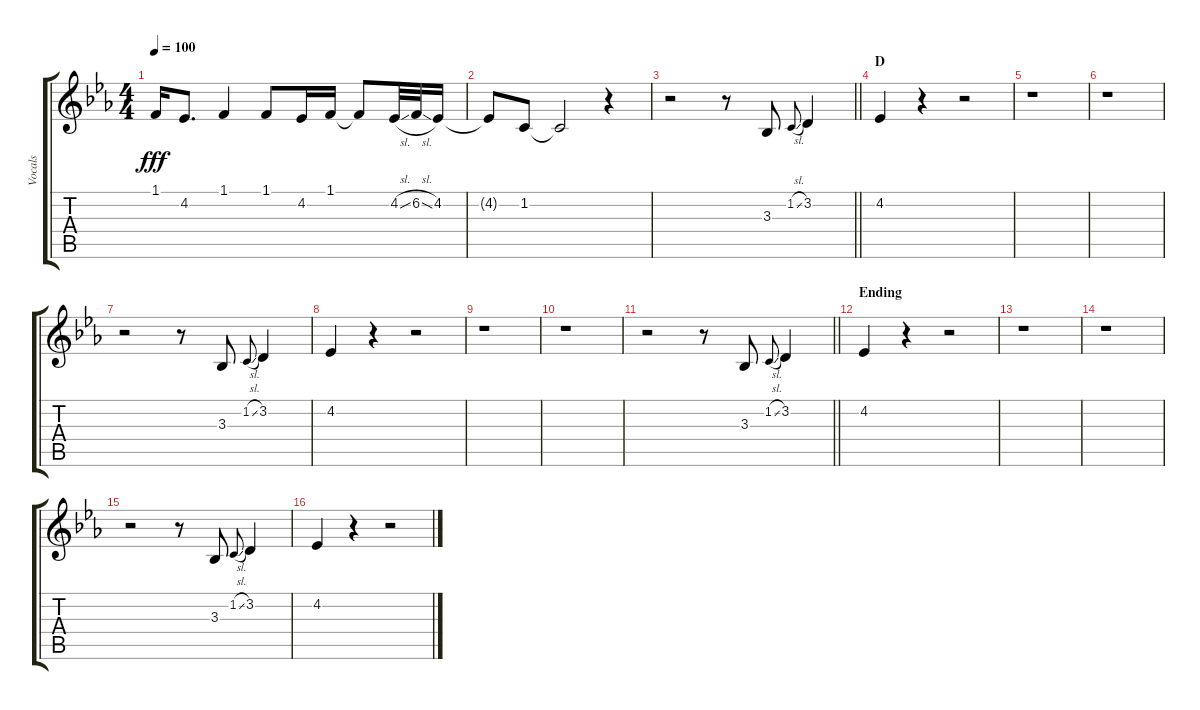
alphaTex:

\track ("Vocals" "Vocals") {instrument voiceoohs}
\staff {score tabs}
\tuning (E4 B3 G3 D3 A2 E2) {hide}
\ts (4 4)
\tempo 100
\clef g2
\ks eb
1.1{t}.16{dy fff} 4.2.8{d} 1.1.4 1.1.8 4.2.16 1.1.16 1.1{t}.8 4.2{sl}.32 6.2{sl}.32 4.2.16 |
4.2{t}.8 1.2.8 1.2{t}.2 r.4 |
\barLineRight lightlight
r.2 r.8 3.3.8 1.2{sl}.8{gr onbeat} 3.2.4 |
\section ("" "D")
4.2.4 r.4 r.2 |
r.1 |
r.1 |
r.2 r.8 3.3.8 1.2{sl}.8{gr onbeat} 3.2.4 |
4.2.4 r.4 r.2 |
r.1 |
r.1 |
\barLineRight lightlight
r.2 r.8 3.3.8 1.2{sl}.8{gr onbeat} 3.2.4 |
\section ("" "Ending")
4.2.4 r.4 r.2 |
r.1 |
r.1 |
r.2 r.8 3.3.8 1.2{sl}.8{gr onbeat} 3.2.4 |
4.2.4 r.4 r.2
